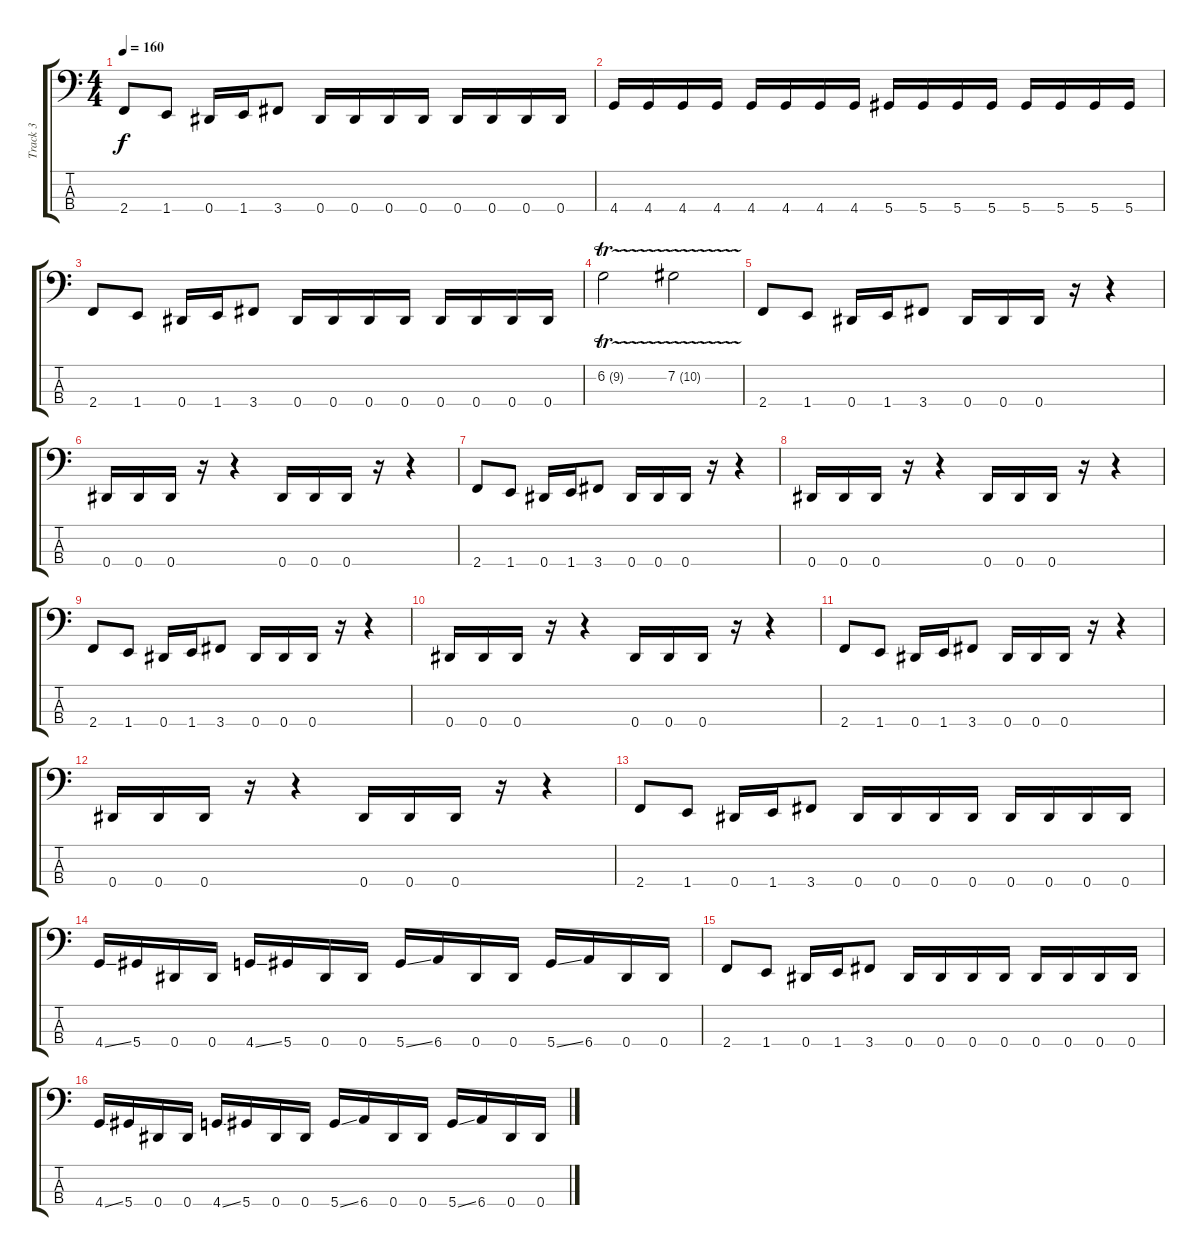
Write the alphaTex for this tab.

\track ("Track 3" "Track 3") {instrument electricbassfinger}
\staff {score tabs}
\tuning (Gb2 Db2 Ab1 Eb1) {hide}
\ts (4 4)
\tempo 160
\clef f4
\ks c
2.4.8{dy f} 1.4.8 0.4.16 1.4.16 3.4.8 0.4.16 0.4.16 0.4.16 0.4.16 0.4.16 0.4.16 0.4.16 0.4.16 |
4.4.16 4.4.16 4.4.16 4.4.16 4.4.16 4.4.16 4.4.16 4.4.16 5.4.16 5.4.16 5.4.16 5.4.16 5.4.16 5.4.16 5.4.16 5.4.16 |
2.4.8 1.4.8 0.4.16 1.4.16 3.4.8 0.4.16 0.4.16 0.4.16 0.4.16 0.4.16 0.4.16 0.4.16 0.4.16 |
6.2{tr (9 32)}.2 7.2{tr (10 32)}.2 |
2.4.8 1.4.8 0.4.16 1.4.16 3.4.8 0.4.16 0.4.16 0.4.16 r.16 r.4 |
0.4.16 0.4.16 0.4.16 r.16 r.4 0.4.16 0.4.16 0.4.16 r.16 r.4 |
2.4.8 1.4.8 0.4.16 1.4.16 3.4.8 0.4.16 0.4.16 0.4.16 r.16 r.4 |
0.4.16 0.4.16 0.4.16 r.16 r.4 0.4.16 0.4.16 0.4.16 r.16 r.4 |
2.4.8 1.4.8 0.4.16 1.4.16 3.4.8 0.4.16 0.4.16 0.4.16 r.16 r.4 |
0.4.16 0.4.16 0.4.16 r.16 r.4 0.4.16 0.4.16 0.4.16 r.16 r.4 |
2.4.8 1.4.8 0.4.16 1.4.16 3.4.8 0.4.16 0.4.16 0.4.16 r.16 r.4 |
0.4.16 0.4.16 0.4.16 r.16 r.4 0.4.16 0.4.16 0.4.16 r.16 r.4 |
2.4.8 1.4.8 0.4.16 1.4.16 3.4.8 0.4.16 0.4.16 0.4.16 0.4.16 0.4.16 0.4.16 0.4.16 0.4.16 |
4.4{ss}.16 5.4.16 0.4.16 0.4.16 4.4{ss}.16 5.4.16 0.4.16 0.4.16 5.4{ss}.16 6.4.16 0.4.16 0.4.16 5.4{ss}.16 6.4.16 0.4.16 0.4.16 |
2.4.8 1.4.8 0.4.16 1.4.16 3.4.8 0.4.16 0.4.16 0.4.16 0.4.16 0.4.16 0.4.16 0.4.16 0.4.16 |
4.4{ss}.16 5.4.16 0.4.16 0.4.16 4.4{ss}.16 5.4.16 0.4.16 0.4.16 5.4{ss}.16 6.4.16 0.4.16 0.4.16 5.4{ss}.16 6.4.16 0.4.16 0.4.16
